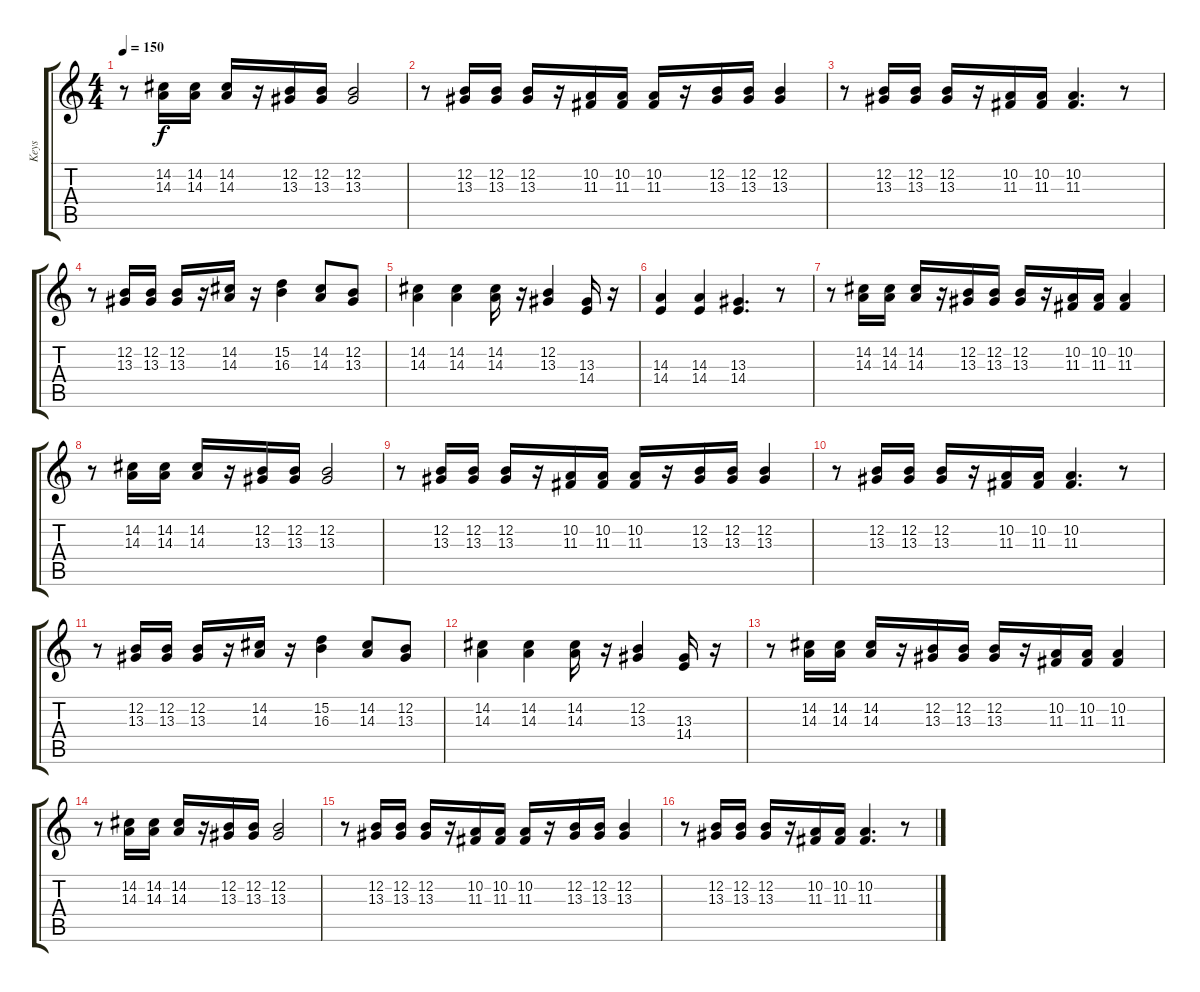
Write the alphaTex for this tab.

\track ("Keys" "Keys") {instrument trumpet}
\staff {score tabs}
\tuning (E4 B3 G3 D3 A2 E2) {hide}
\ts (4 4)
\tempo 150
\clef g2
\ks c
r.8{dy f} (14.2 14.3).16 (14.2 14.3).16 (14.2 14.3).16 r.16 (12.2 13.3).16 (12.2 13.3).16 (12.2 13.3).2 |
r.8 (12.2 13.3).16 (12.2 13.3).16 (12.2 13.3).16 r.16 (10.2 11.3).16 (10.2 11.3).16 (10.2 11.3).16 r.16 (12.2 13.3).16 (12.2 13.3).16 (12.2 13.3).4 |
r.8 (12.2 13.3).16 (12.2 13.3).16 (12.2 13.3).16 r.16 (10.2 11.3).16 (10.2 11.3).16 (10.2 11.3).4{d} r.8 |
r.8 (12.2 13.3).16 (12.2 13.3).16 (12.2 13.3).16 r.16 (14.2 14.3).16 r.16 (15.2 16.3).4 (14.2 14.3).8 (12.2 13.3).8 |
(14.2 14.3).4 (14.2 14.3).4 (14.2 14.3).16 r.16 (12.2 13.3).4 (13.3 14.4).16 r.16 |
(14.3 14.4).4 (14.3 14.4).4 (13.3 14.4).4{d} r.8 |
r.8 (14.2 14.3).16 (14.2 14.3).16 (14.2 14.3).16 r.16 (12.2 13.3).16 (12.2 13.3).16 (12.2 13.3).16 r.16 (10.2 11.3).16 (10.2 11.3).16 (10.2 11.3).4 |
r.8 (14.2 14.3).16 (14.2 14.3).16 (14.2 14.3).16 r.16 (12.2 13.3).16 (12.2 13.3).16 (12.2 13.3).2 |
r.8 (12.2 13.3).16 (12.2 13.3).16 (12.2 13.3).16 r.16 (10.2 11.3).16 (10.2 11.3).16 (10.2 11.3).16 r.16 (12.2 13.3).16 (12.2 13.3).16 (12.2 13.3).4 |
r.8 (12.2 13.3).16 (12.2 13.3).16 (12.2 13.3).16 r.16 (10.2 11.3).16 (10.2 11.3).16 (10.2 11.3).4{d} r.8 |
r.8 (12.2 13.3).16 (12.2 13.3).16 (12.2 13.3).16 r.16 (14.2 14.3).16 r.16 (15.2 16.3).4 (14.2 14.3).8 (12.2 13.3).8 |
(14.2 14.3).4 (14.2 14.3).4 (14.2 14.3).16 r.16 (12.2 13.3).4 (13.3 14.4).16 r.16 |
r.8 (14.2 14.3).16 (14.2 14.3).16 (14.2 14.3).16 r.16 (12.2 13.3).16 (12.2 13.3).16 (12.2 13.3).16 r.16 (10.2 11.3).16 (10.2 11.3).16 (10.2 11.3).4 |
r.8 (14.2 14.3).16 (14.2 14.3).16 (14.2 14.3).16 r.16 (12.2 13.3).16 (12.2 13.3).16 (12.2 13.3).2 |
r.8 (12.2 13.3).16 (12.2 13.3).16 (12.2 13.3).16 r.16 (10.2 11.3).16 (10.2 11.3).16 (10.2 11.3).16 r.16 (12.2 13.3).16 (12.2 13.3).16 (12.2 13.3).4 |
r.8 (12.2 13.3).16 (12.2 13.3).16 (12.2 13.3).16 r.16 (10.2 11.3).16 (10.2 11.3).16 (10.2 11.3).4{d} r.8
